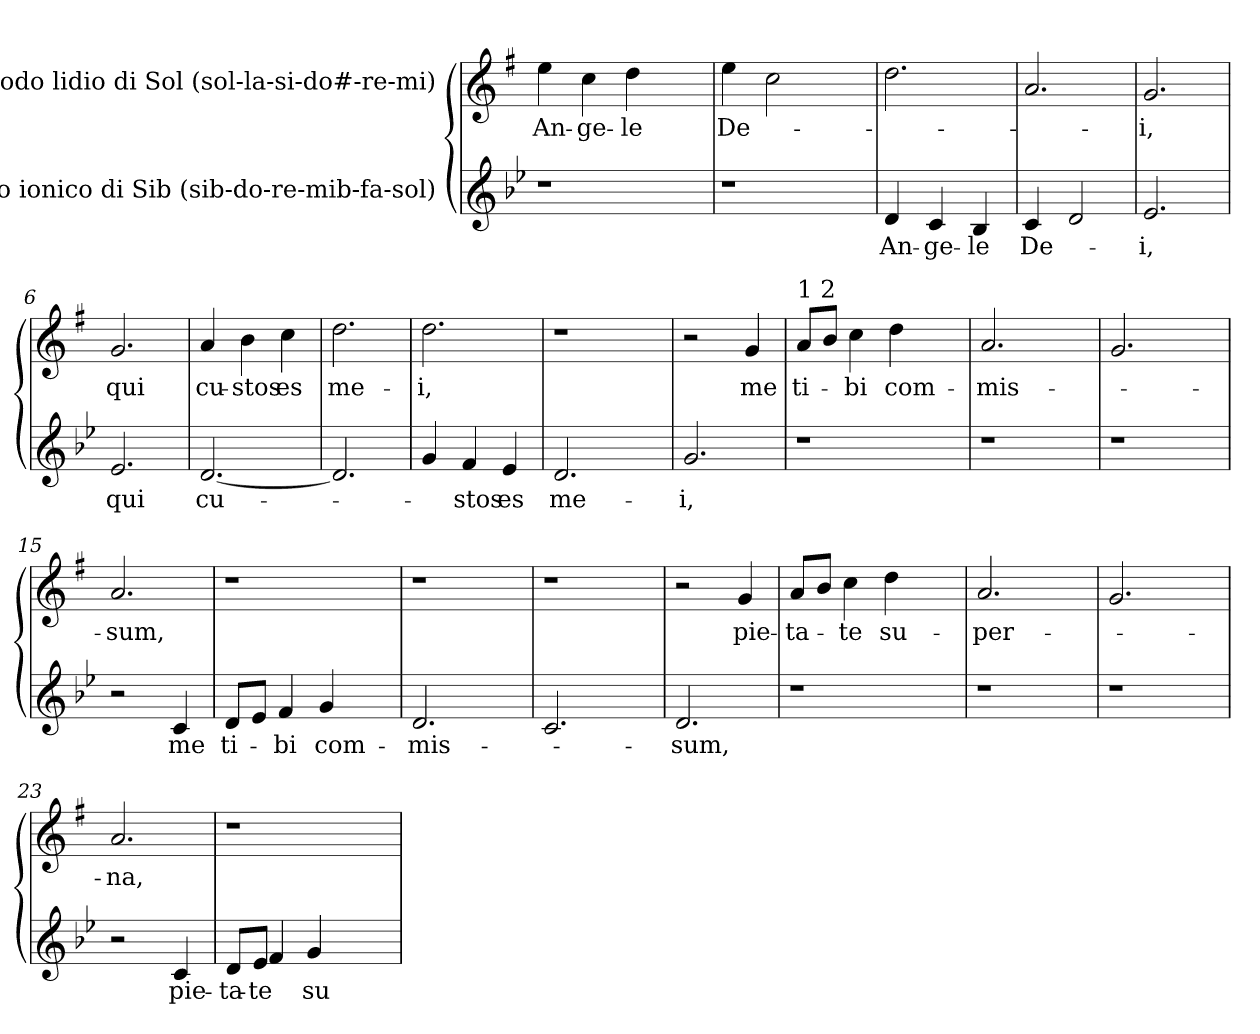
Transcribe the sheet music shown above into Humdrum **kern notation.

**kern	**text	**kern	**text
*part2	*part2	*part1	*part1
*staff2	*staff2	*staff1	*staff1
*I"Modo ionico di Sib (sib-do-re-mib-fa-sol)	*	*I"Modo lidio di Sol (sol-la-si-do#-re-mi)	*
*clefG2	*	*clefG2	*
*	*	*ITrd-2c-3	*
*k[b-e-]	*	*k[b-e-]	*
*B-:	*	*B-:	*
=1	=1	=1	=1
!LO:N:vis=1	!	!	!LO:LY:b
1r	.	4gg\	An-
!	!	!	!LO:LY:b
.	.	4ee-\	-ge-
!	!	!	!LO:LY:b
.	.	4ff\	-le
.	.	4ryy	.
=2	=2	=2	=2
!LO:N:vis=1	!	!	!LO:LY:b
1r	.	4gg\	De-
.	.	2ee-\	.
.	.	4ryy	.
=3	=3	=3	=3
!	!LO:LY:b	!	!
4d/	An-	2.ff\	.
!	!LO:LY:b	!	!
4c/	-ge-	.	.
!	!LO:LY:b	!	!
4B-/	-le	.	.
=4	=4	=4	=4
!	!LO:LY:b	!	!
4c/	De-	2.cc/	.
2d/	.	.	.
=5	=5	=5	=5
!	!LO:LY:b	!	!LO:LY:b
2.e-/	-i,	2.b-/	-i,
=6	=6	=6	=6
!	!LO:LY:b	!	!LO:LY:b
2.e-/	qui	2.b-/	qui
=7	=7	=7	=7
!	!LO:LY:b	!	!LO:LY:b
[<2.d/	cu-	4cc/	cu-
!	!	!	!LO:LY:b
.	.	4dd\	-stos
!	!	!	!LO:LY:b
.	.	4ee-\	es
=8	=8	=8	=8
!	!	!	!LO:LY:b
2.d/]	.	2.ff\	me-
=9	=9	=9	=9
!	!	!	!LO:LY:b
4g/	.	2.ff\	-i,
!	!LO:LY:b	!	!
4f/	-stos	.	.
!	!LO:LY:b	!	!
4e-/	es	.	.
=10	=10	=10	=10
!	!LO:LY:b	!LO:N:vis=1	!
2.d/	me-	1r	.
4ryy	.	.	.
=11	=11	=11	=11
!	!LO:LY:b	!	!
2.g/	-i,	2r	.
!	!	!	!LO:LY:b
.	.	4b-/	me
!!LO:LB:g=z
=12	=12	=12	=12
!	!	!LO:TX:a:t=1 2	!
!LO:N:vis=1	!	!	!LO:LY:b
1r	.	8cc/L	ti-
.	.	8dd/J	.
!	!	!	!LO:LY:b
.	.	4ee-\	-bi
!	!	!	!LO:LY:b
.	.	4ff\	com-
.	.	4ryy	.
=13	=13	=13	=13
!LO:N:vis=1	!	!	!LO:LY:b
1r	.	2.cc/	-mis-
.	.	4ryy	.
=14	=14	=14	=14
!LO:N:vis=1	!	!	!
1r	.	2.b-/	.
.	.	4ryy	.
=15	=15	=15	=15
!	!	!	!LO:LY:b
2r	.	2.cc/	-sum,
!	!LO:LY:b	!	!
4c/	me	.	.
=16	=16	=16	=16
!	!LO:LY:b	!LO:N:vis=1	!
8d/L	ti-	1r	.
8e-/J	.	.	.
!	!LO:LY:b	!	!
4f/	-bi	.	.
!	!LO:LY:b	!	!
4g/	com-	.	.
4ryy	.	.	.
=17	=17	=17	=17
!	!LO:LY:b	!LO:N:vis=1	!
2.d/	-mis-	1r	.
4ryy	.	.	.
=18	=18	=18	=18
!	!	!LO:N:vis=1	!
2.c/	.	1r	.
4ryy	.	.	.
=19	=19	=19	=19
!	!LO:LY:b	!	!
2.d/	-sum,	2r	.
!	!	!	!LO:LY:b
.	.	4b-/	pie-
=20	=20	=20	=20
!LO:N:vis=1	!	!	!LO:LY:b
1r	.	8cc/L	-ta-
.	.	8dd/J	.
!	!	!	!LO:LY:b
.	.	4ee-\	-te
!	!	!	!LO:LY:b
.	.	4ff\	su-
.	.	4ryy	.
=21	=21	=21	=21
!LO:N:vis=1	!	!	!LO:LY:b
1r	.	2.cc/	-per-
.	.	4ryy	.
=22	=22	=22	=22
!LO:N:vis=1	!	!	!
1r	.	2.b-/	.
.	.	4ryy	.
=23	=23	=23	=23
!	!	!	!LO:LY:b
2r	.	2.cc/	-na,
!	!LO:LY:b	!	!
4c/	pie-	.	.
=24	=24	=24	=24
!	!LO:LY:b	!LO:N:vis=1	!
*^	*	*	*
8d/L	8ryy	-ta-	1r	.
!	!	!LO:LY:b	!	!
8e-/J	4f/	-te	.	.
4.ryy	.	.	.	.
!	!	!LO:LY:b	!	!
.	4g/	su-	.	.
4.ryy	4.ryy	.	.	.
*v	*v	*	*	*
=	=	=	=
*-	*-	*-	*-
